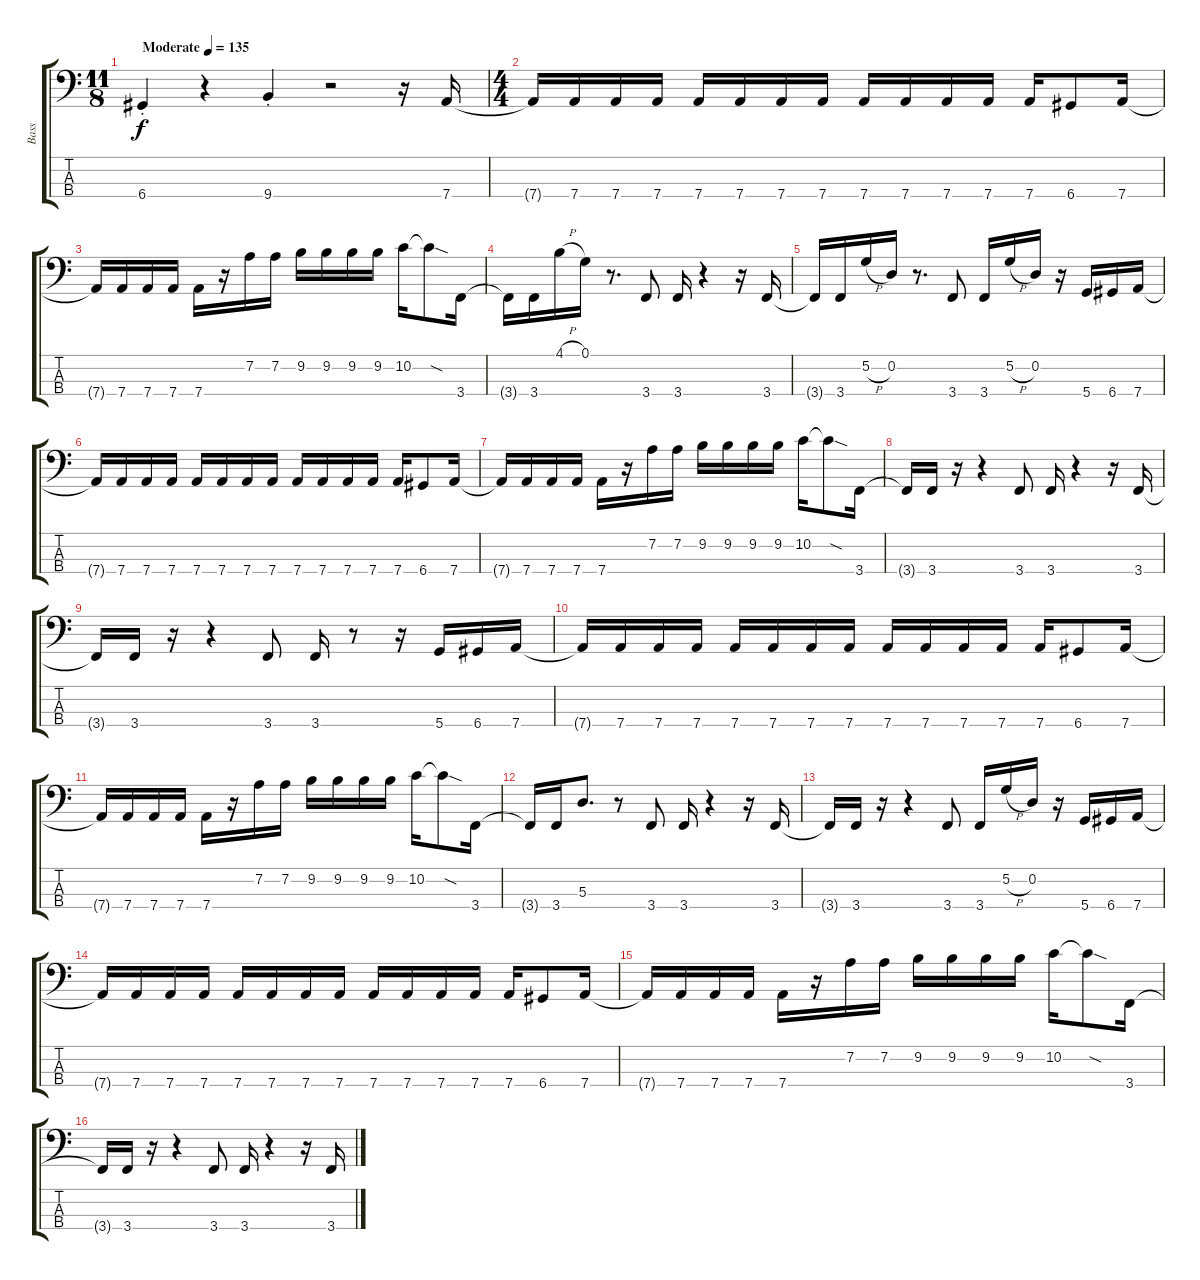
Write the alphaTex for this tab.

\track ("Bass" "Bass") {instrument electricbassfinger}
\staff {score tabs}
\tuning (G2 D2 A1 D1) {hide}
\ts (11 8)
\tempo (135 "Moderate")
\clef f4
\ks c
6.4{st}.4{dy f instrument electricbassfinger} r.4 9.4{st}.4 r.2 r.16 7.4.16 |
\ts (4 4)
7.4{t}.16 7.4.16 7.4.16 7.4.16 7.4.16 7.4.16 7.4.16 7.4.16 7.4.16 7.4.16 7.4.16 7.4.16 7.4.16 6.4.8 7.4.16 |
7.4{t}.16 7.4.16 7.4.16 7.4.16 7.4.16 r.16 7.2.16 7.2.16 9.2.16 9.2.16 9.2.16 9.2.16 10.2.16 10.2{sod t}.8 3.4.16 |
3.4{t}.16 3.4.16 4.1{h}.16 0.1.16 r.8{d} 3.4.8 3.4.16 r.4 r.16 3.4.16 |
3.4{t}.16 3.4.16 5.2{h}.16 0.2.16 r.8{d} 3.4.8 3.4.16 5.2{h}.16 0.2.16 r.16 5.4.16 6.4.16 7.4.16 |
7.4{t}.16 7.4.16 7.4.16 7.4.16 7.4.16 7.4.16 7.4.16 7.4.16 7.4.16 7.4.16 7.4.16 7.4.16 7.4.16 6.4.8 7.4.16 |
7.4{t}.16 7.4.16 7.4.16 7.4.16 7.4.16 r.16 7.2.16 7.2.16 9.2.16 9.2.16 9.2.16 9.2.16 10.2.16 10.2{sod t}.8 3.4.16 |
3.4{t}.16 3.4.16 r.16 r.4 3.4.8 3.4.16 r.4 r.16 3.4.16 |
3.4{t}.16 3.4.16 r.16 r.4 3.4.8 3.4.16 r.8 r.16 5.4.16 6.4.16 7.4.16 |
7.4{t}.16 7.4.16 7.4.16 7.4.16 7.4.16 7.4.16 7.4.16 7.4.16 7.4.16 7.4.16 7.4.16 7.4.16 7.4.16 6.4.8 7.4.16 |
7.4{t}.16 7.4.16 7.4.16 7.4.16 7.4.16 r.16 7.2.16 7.2.16 9.2.16 9.2.16 9.2.16 9.2.16 10.2.16 10.2{sod t}.8 3.4.16 |
3.4{t}.16 3.4.16 5.3.8{d} r.8 3.4.8 3.4.16 r.4 r.16 3.4.16 |
3.4{t}.16 3.4.16 r.16 r.4 3.4.8 3.4.16 5.2{h}.16 0.2.16 r.16 5.4.16 6.4.16 7.4.16 |
7.4{t}.16 7.4.16 7.4.16 7.4.16 7.4.16 7.4.16 7.4.16 7.4.16 7.4.16 7.4.16 7.4.16 7.4.16 7.4.16 6.4.8 7.4.16 |
7.4{t}.16 7.4.16 7.4.16 7.4.16 7.4.16 r.16 7.2.16 7.2.16 9.2.16 9.2.16 9.2.16 9.2.16 10.2.16 10.2{sod t}.8 3.4.16 |
3.4{t}.16 3.4.16 r.16 r.4 3.4.8 3.4.16 r.4 r.16 3.4.16
